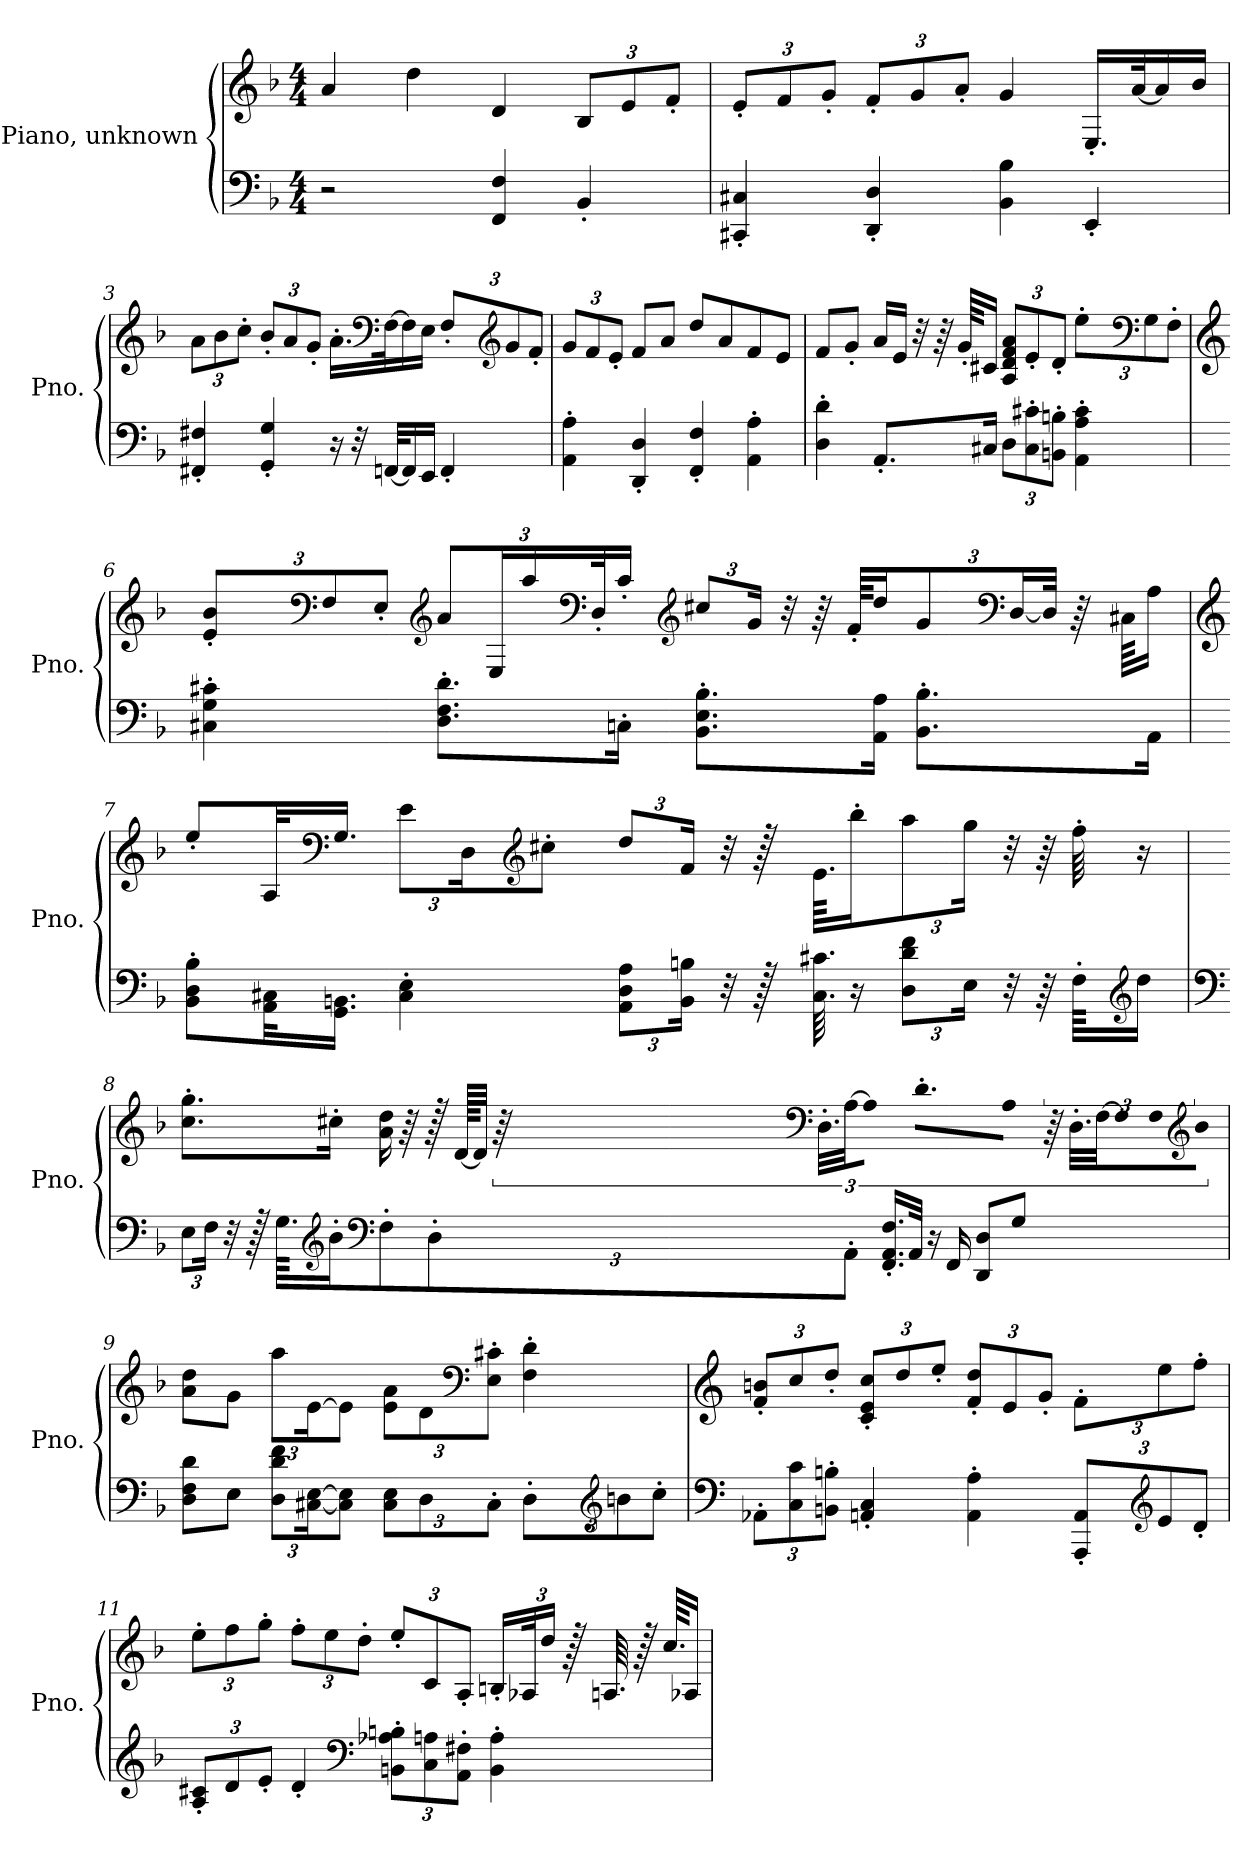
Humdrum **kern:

**kern	**kern
*part1	*part1
*staff2	*staff1
*I"Piano, unknown	*
*I'Pno.	*
*clefF4	*clefG2
*k[b-]	*k[b-]
*M4/4	*M4/4
*MM126	*MM126
=1	=1
2r	4a/
.	4dd\
4FF/ 4F/	4d/
*	*Xbrackettup
4BB-'/	12B-/L
.	12e/
.	12f'/J
=2	=2
4CC#X/' 4C#X/'	12e'/L
.	12f/
.	12g'/J
4DD/' 4D/'	12f'/L
.	12g/
.	12a'/J
4BB-\ 4B-\	4g/
4EE'/	16.E'/LL
.	[32a/K
.	16a/]
.	16b-/JJ
=3	=3
4FF#X/' 4F#X/'	12a\L
.	12b-\
.	12cc'\J
4GG/' 4G/'	12b-'/L
.	12a/
.	12g'/J
16r	16.a'\LL
32r	.
*	*clefF4
[32FFn/KLL	[32F\K
16FF/]	16F\]
16EE/JJ	16E\JJ
4FF'/	12F'/L
*	*clefG2
.	12g/
.	12f'/J
=4	=4
4AA\' 4A\'	12g/L
.	12f/
.	12e'/J
4DD/' 4D/'	8f/L
.	8a/J
4FF/' 4F/'	8dd/L
.	8a/
4AA\' 4A\'	8f/
.	8e/J
!!LO:LB:g=z
=5	=5
4D\' 4d\'	8f/L
.	8g'/J
8.AA'/L	16a/LL
.	16e/JJ
.	32r
.	64r
.	64g'/KKLL
16C#X/Jk	16c#X/JJ
*Xbrackettup	*
12D\L	12A/ 12d/ 12f/ 12a/L
12C#\' 12c#X\'	12e'/
12BBn\' 12Bn\'J	12d'/J
4AA\' 4A\' 4c#\'	12ee'\L
*	*clefF4
.	12G\
.	12F'\J
!!LO:LB:g=z
=6	=6
*	*clefG2
4C#X\' 4G\' 4c#X\'	12e/' 12b-/'L
*	*clefF4
.	12F/
.	12E'/J
*	*clefG2
8.D\' 8.F\' 8.d\'L	12a/L
.	24E/L
.	24aa/
*	*clefF4
.	48D'/K
16Cn'\Jk	16c'/JJ
*	*clefG2
8.BB-\' 8.E\' 8.B-\'L	12cc#X/L
.	24g/Jk
.	32r
.	64r
.	64f'/KKLL
16AA\ 16A\Jk	16dd/J
8.BB-\' 8.B-\'L	12g/
*	*clefF4
.	[24D/L
.	32D/JJk]
.	64r
.	64C#X\KKLL
16AA\Jk	16A\JJ
!!LO:LB:g=z
=7	=7
*	*clefG2
8BB-\' 8D\' 8B-\'L	8ee'/L
32AA\ 32C#X\KL	32A/KL
*	*clefF4
16.GG\ 16.BBn\JJ	16.G/JJ
4C#\' 4E\'	12e\L
.	24D\K
*	*clefG2
.	8cc#X'\J
12AA\ 12D\ 12A\L	12dd/L
24BB\ 24Bn\Jk	24f/Jk
32r	32r
128r	128r
64.C#\ 64.c#X\	64.e\KKLL
16r	16bb-'\J
12D\ 12d\ 12f\L	12aa\
24E\Jk	24gg\Jk
32r	32r
64r	64r
64F'\KKLL	64ff'\
*clefG2	*
16dd\JJ	16r
!!LO:LB:g=z
=8	=8
*clefF4	*
12E\L	8.cc\' 8.gg\'L
24F\Jk	.
32r	.
128r	.
64.G\KKLL	.
*clefG2	*
16b-'\J	16cc#X'\Jk
*clefF4	*
12F'\	16a\ 16dd\
.	64r
.	128r
12D'\	.
.	[128d/KKLLL
.	32d/JJJ]
*	*brackettup
.	96r
*	*clefF4
.	48.D'\LLL
12AA'\J	[48A\J
.	16A\JJ]
16.FF/' 16.AA/' 16.F/'LL	16.d'\LL
32AA/JJk	32A\JJk
16r	96r
.	48.D'\LLL
.	[48F\J
16FF/	16F\J]
8DD/ 8D/L	8F\
*	*clefG2
8G/J	8b-\J
!!LO:LB:g=z
=9	=9
8D\ 8F\ 8d\L	8a\ 8dd\L
8E\J	8g\J
*	*Xbrackettup
12D\ 12d\ 12f\L	12aa\L
[24C#X\ [24E\K	[24e\K
8C#\] 8E\]J	8e\J]
12C#\ 12E\L	12e\ 12a\L
12D\	12d\
*	*clefF4
12C#'\J	12E\' 12c#X\'J
12D'\L	4F\' 4d\'
*clefG2	*
12bn\	.
12cc'\J	.
=10	=10
*clefF4	*clefG2
12AA-X'\L	12f/' 12bn/'L
12C\ 12c\	12cc/
12BBn\' 12Bn\'J	12dd'/J
4AAn/' 4C/'	12c/' 12e/' 12cc/'L
.	12dd/
.	12ee'/J
4AA\' 4A\'	12f/' 12dd/'L
.	12e/
.	12g'/J
12AAA/' 12AA/'L	12f'\L
*clefG2	*
12e/	12ee\
12d'/J	12ff'\J
!!LO:PB:g=z
=11	=11
12A/' 12c#X/'L	12ee'\L
12d/	12ff\
12e'/J	12gg'\J
4d'/	12ff'\L
.	12ee\
.	12dd'\J
*clefF4	*
12BBn\' 12A-X\' 12Bn\'L	12ee'/L
12C\ 12An\	12c/
12AA\' 12F#X\'J	12A'/J
4BB\' 4A\'	16Bn'/LL
.	48A-X/K
.	24dd/JJ
.	128r
.	64.An/
.	128r
.	64.cc/KKLL
.	16A-X/JJ
=	=
*-	*-
